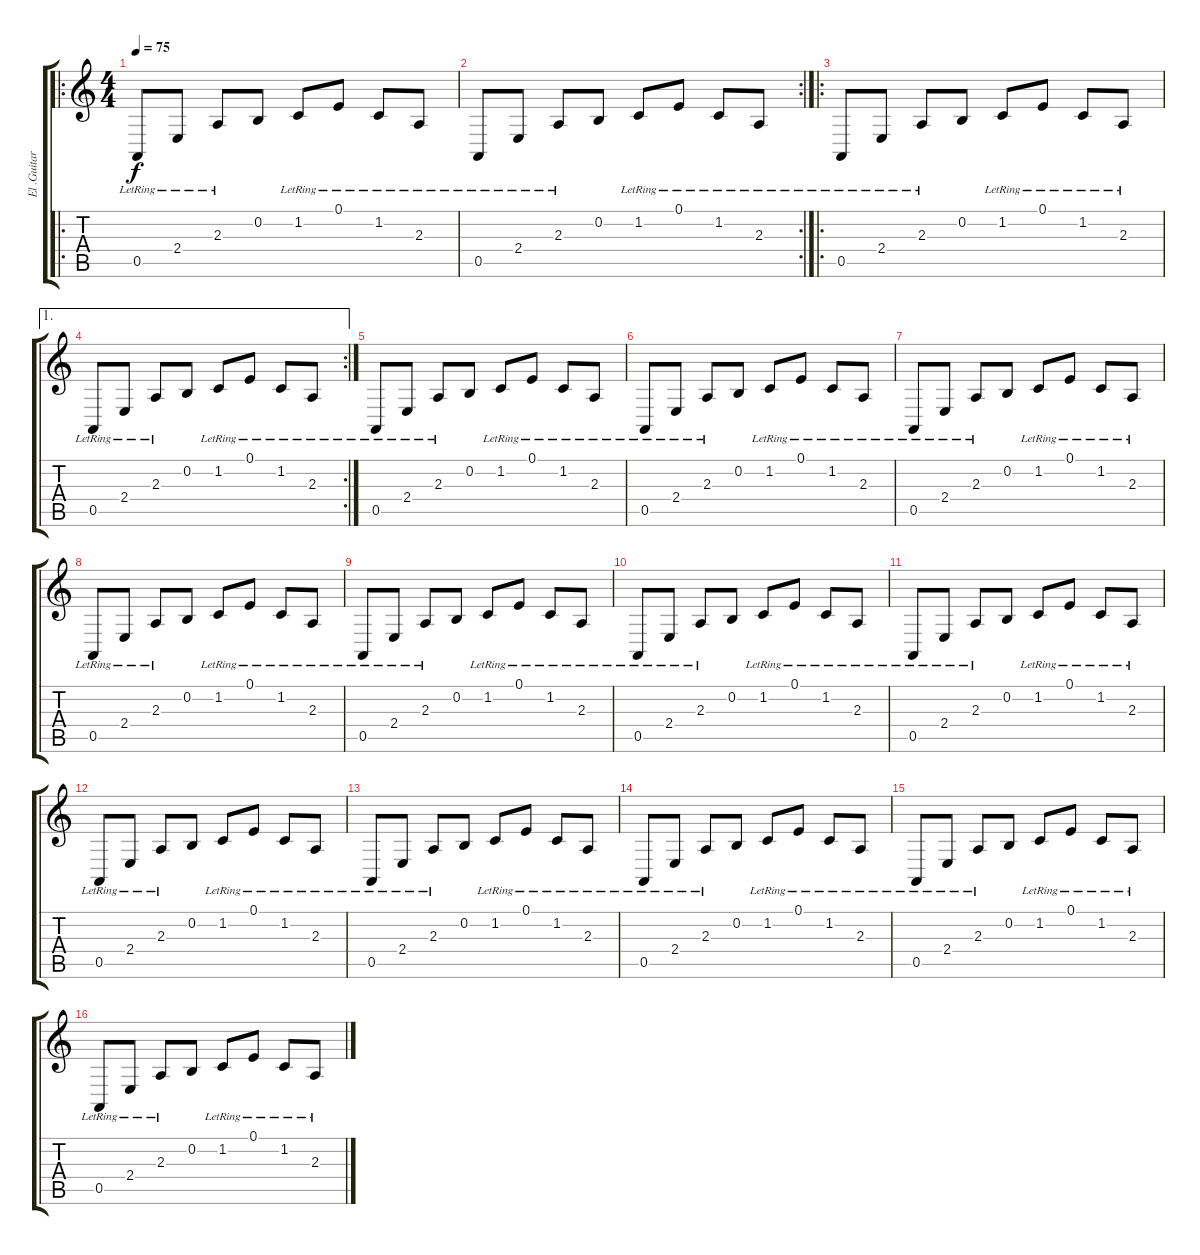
\track ("El .Guitar (clean)" "El .Guitar") {instrument harpsichord}
\staff {score tabs}
\tuning (E4 B3 G3 D3 A2 E2) {hide}
\ro
\ts (4 4)
\tempo 75
\clef g2
\ks c
0.5{lr}.8{dy f instrument harpsichord} 2.4{lr}.8 2.3{lr}.8 0.2.8 1.2{lr}.8 0.1{lr}.8 1.2{lr}.8 2.3{lr}.8 |
\rc 2
0.5{lr}.8 2.4{lr}.8 2.3{lr}.8 0.2.8 1.2{lr}.8 0.1{lr}.8 1.2{lr}.8 2.3{lr}.8 |
\ro
0.5{lr}.8 2.4{lr}.8 2.3{lr}.8 0.2.8 1.2{lr}.8 0.1{lr}.8 1.2{lr}.8 2.3{lr}.8 |
\ae 1
\rc 2
0.5{lr}.8 2.4{lr}.8 2.3{lr}.8 0.2.8 1.2{lr}.8 0.1{lr}.8 1.2{lr}.8 2.3{lr}.8 |
0.5{lr}.8 2.4{lr}.8 2.3{lr}.8 0.2.8 1.2{lr}.8 0.1{lr}.8 1.2{lr}.8 2.3{lr}.8 |
0.5{lr}.8 2.4{lr}.8 2.3{lr}.8 0.2.8 1.2{lr}.8 0.1{lr}.8 1.2{lr}.8 2.3{lr}.8 |
0.5{lr}.8 2.4{lr}.8 2.3{lr}.8 0.2.8 1.2{lr}.8 0.1{lr}.8 1.2{lr}.8 2.3{lr}.8 |
0.5{lr}.8 2.4{lr}.8 2.3{lr}.8 0.2.8 1.2{lr}.8 0.1{lr}.8 1.2{lr}.8 2.3{lr}.8 |
0.5{lr}.8 2.4{lr}.8 2.3{lr}.8 0.2.8 1.2{lr}.8 0.1{lr}.8 1.2{lr}.8 2.3{lr}.8 |
0.5{lr}.8 2.4{lr}.8 2.3{lr}.8 0.2.8 1.2{lr}.8 0.1{lr}.8 1.2{lr}.8 2.3{lr}.8 |
0.5{lr}.8 2.4{lr}.8 2.3{lr}.8 0.2.8 1.2{lr}.8 0.1{lr}.8 1.2{lr}.8 2.3{lr}.8 |
0.5{lr}.8 2.4{lr}.8 2.3{lr}.8 0.2.8 1.2{lr}.8 0.1{lr}.8 1.2{lr}.8 2.3{lr}.8 |
0.5{lr}.8 2.4{lr}.8 2.3{lr}.8 0.2.8 1.2{lr}.8 0.1{lr}.8 1.2{lr}.8 2.3{lr}.8 |
0.5{lr}.8 2.4{lr}.8 2.3{lr}.8 0.2.8 1.2{lr}.8 0.1{lr}.8 1.2{lr}.8 2.3{lr}.8 |
0.5{lr}.8 2.4{lr}.8 2.3{lr}.8 0.2.8 1.2{lr}.8 0.1{lr}.8 1.2{lr}.8 2.3{lr}.8 |
0.5{lr}.8 2.4{lr}.8 2.3{lr}.8 0.2.8 1.2{lr}.8 0.1{lr}.8 1.2{lr}.8 2.3{lr}.8
